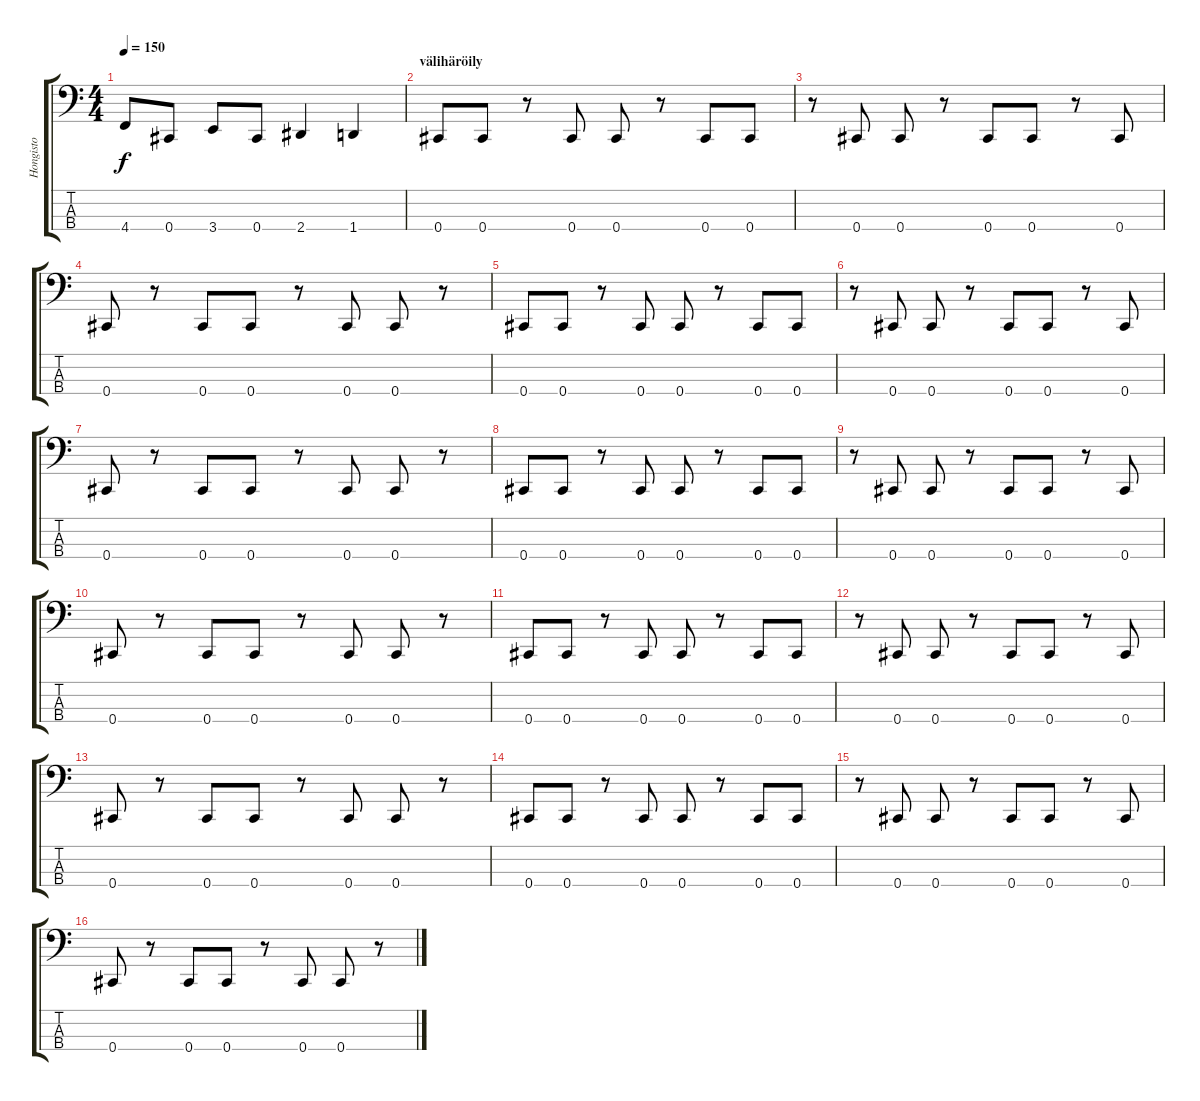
\track ("Hongisto" "Hongisto") {instrument electricbassfinger}
\staff {score tabs}
\tuning (Gb2 Db2 Ab1 Db1) {hide}
\ts (4 4)
\tempo 150
\clef f4
\ks c
4.4{t}.8{dy f} 0.4.8 3.4.8 0.4.8 2.4.4 1.4.4 |
\section ("" "välihäröily")
0.4.8 0.4.8 r.8 0.4.8 0.4.8 r.8 0.4.8 0.4.8 |
r.8 0.4.8 0.4.8 r.8 0.4.8 0.4.8 r.8 0.4.8 |
0.4.8 r.8 0.4.8 0.4.8 r.8 0.4.8 0.4.8 r.8 |
0.4.8 0.4.8 r.8 0.4.8 0.4.8 r.8 0.4.8 0.4.8 |
r.8 0.4.8 0.4.8 r.8 0.4.8 0.4.8 r.8 0.4.8 |
0.4.8 r.8 0.4.8 0.4.8 r.8 0.4.8 0.4.8 r.8 |
0.4.8 0.4.8 r.8 0.4.8 0.4.8 r.8 0.4.8 0.4.8 |
r.8 0.4.8 0.4.8 r.8 0.4.8 0.4.8 r.8 0.4.8 |
0.4.8 r.8 0.4.8 0.4.8 r.8 0.4.8 0.4.8 r.8 |
0.4.8 0.4.8 r.8 0.4.8 0.4.8 r.8 0.4.8 0.4.8 |
r.8 0.4.8 0.4.8 r.8 0.4.8 0.4.8 r.8 0.4.8 |
0.4.8 r.8 0.4.8 0.4.8 r.8 0.4.8 0.4.8 r.8 |
0.4.8 0.4.8 r.8 0.4.8 0.4.8 r.8 0.4.8 0.4.8 |
r.8 0.4.8 0.4.8 r.8 0.4.8 0.4.8 r.8 0.4.8 |
0.4.8 r.8 0.4.8 0.4.8 r.8 0.4.8 0.4.8 r.8
